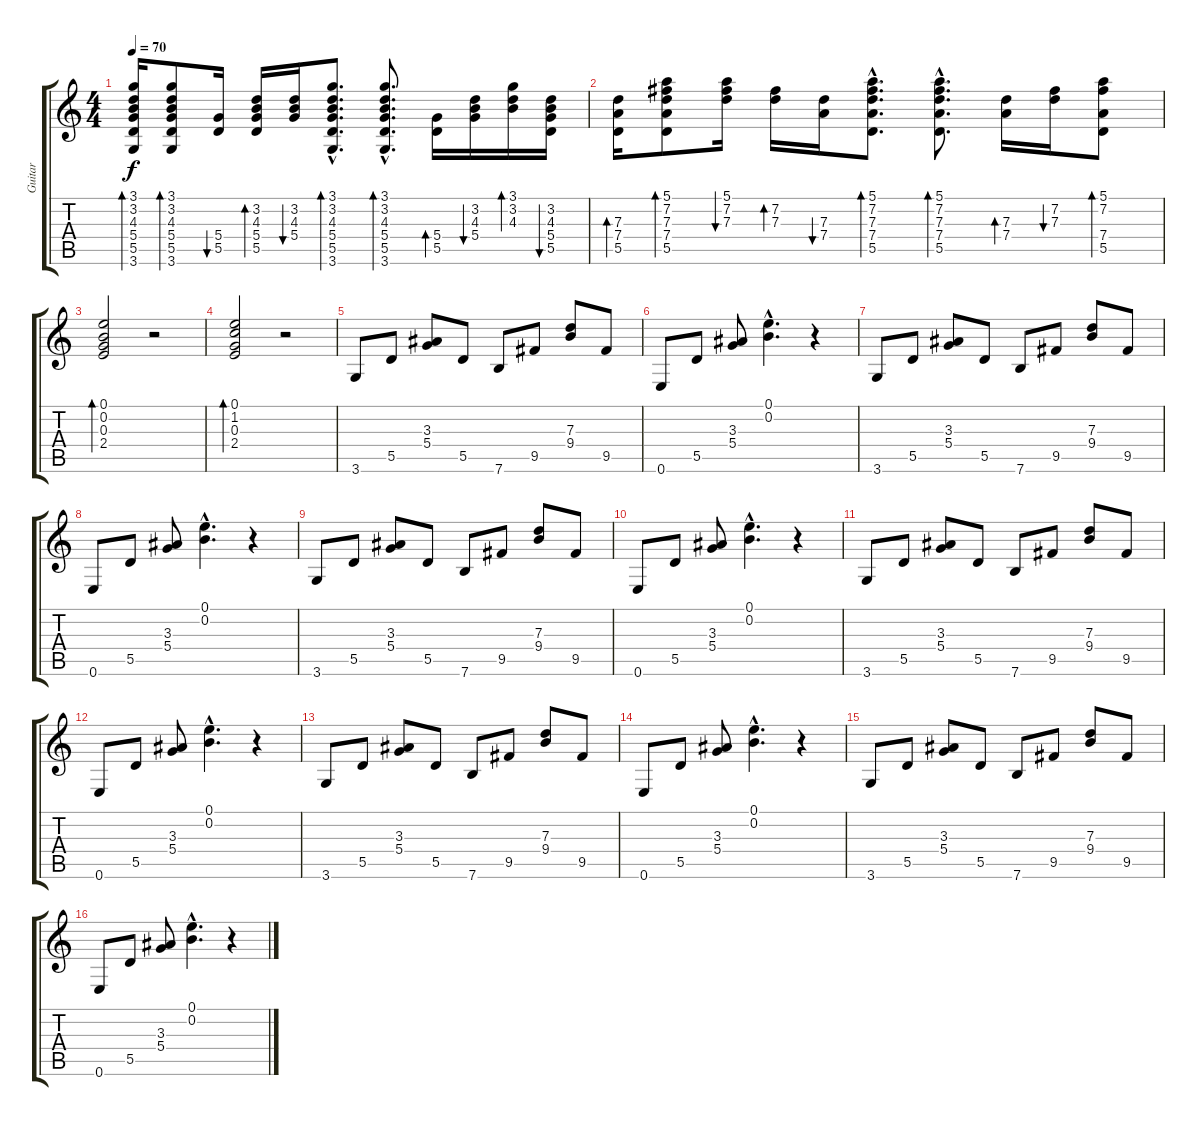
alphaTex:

\track ("Guitar" "Guitar") {instrument acousticguitarsteel}
\staff {score tabs}
\tuning (E4 B3 G3 D3 A2 E2) {hide}
\ts (4 4)
\tempo 70
\clef g2
\ks c
(3.1 3.2 4.3 5.4 5.5 3.6).16{bd 30 dy f} (3.1 3.2 4.3 5.4 5.5 3.6).8{bd 30} (5.4 5.5).16{bu 30} (3.2 4.3 5.4 5.5).16{bd 30} (3.2 4.3 5.4).16{bu 30} (3.1{hac} 3.2{hac} 4.3{hac} 5.4{hac} 5.5{hac} 3.6{hac}).8{d bd 30} (3.1{hac} 3.2{hac} 4.3{hac} 5.4{hac} 5.5{hac} 3.6{hac}).8{d bd 30} (5.4 5.5).16{bd 30} (3.2 4.3 5.4).16{bu 30} (3.1 3.2 4.3).16{bd 30} (3.2 4.3 5.4 5.5).16{bu 30} |
(7.3 7.4 5.5).16{bd 30} (5.1 7.2 7.3 7.4 5.5).8{bd 30} (5.1 7.2 7.3).16{bu 30} (7.2 7.3).16{bd 30} (7.3 7.4).16{bu 30} (5.1{hac} 7.2{hac} 7.3{hac} 7.4{hac} 5.5{hac}).8{d bd 30} (5.1{hac} 7.2{hac} 7.3{hac} 7.4{hac} 5.5{hac}).8{d bd 30} (7.3 7.4).16{bd 30} (7.2 7.3).16{bu 30} (5.1 7.2 7.4 5.5).8{bd 30} |
(0.1 0.2 0.3 2.4).2{bd 120} r.2 |
(0.1 1.2 0.3 2.4).2{bd 120} r.2 |
3.6.8 5.5.8 (3.3 5.4).8 5.5.8 7.6.8 9.5.8 (7.3 9.4).8 9.5.8 |
0.6.8 5.5.8 (3.3 5.4).8 (0.1{hac} 0.2{hac}).4{d} r.4 |
3.6.8 5.5.8 (3.3 5.4).8 5.5.8 7.6.8 9.5.8 (7.3 9.4).8 9.5.8 |
0.6.8 5.5.8 (3.3 5.4).8 (0.1{hac} 0.2{hac}).4{d} r.4 |
3.6.8 5.5.8 (3.3 5.4).8 5.5.8 7.6.8 9.5.8 (7.3 9.4).8 9.5.8 |
0.6.8 5.5.8 (3.3 5.4).8 (0.1{hac} 0.2{hac}).4{d} r.4 |
3.6.8 5.5.8 (3.3 5.4).8 5.5.8 7.6.8 9.5.8 (7.3 9.4).8 9.5.8 |
0.6.8 5.5.8 (3.3 5.4).8 (0.1{hac} 0.2{hac}).4{d} r.4 |
3.6.8 5.5.8 (3.3 5.4).8 5.5.8 7.6.8 9.5.8 (7.3 9.4).8 9.5.8 |
0.6.8 5.5.8 (3.3 5.4).8 (0.1{hac} 0.2{hac}).4{d} r.4 |
3.6.8 5.5.8 (3.3 5.4).8 5.5.8 7.6.8 9.5.8 (7.3 9.4).8 9.5.8 |
0.6.8 5.5.8 (3.3 5.4).8 (0.1{hac} 0.2{hac}).4{d} r.4
